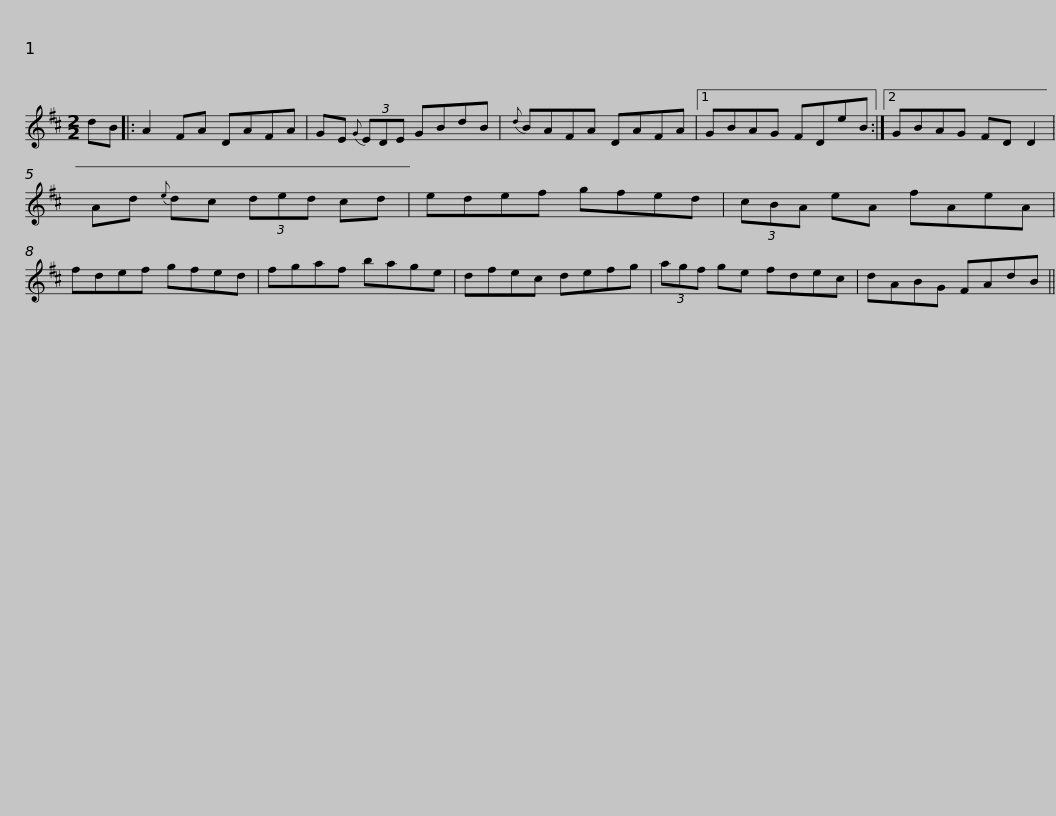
X:1
L:1/8
M:2/2
I:linebreak $
K:D
V:1 treble
V:1
 dB |: A2 FA DAFA | GE{G} (3EDE GBdB |{d} BAFA DAFA |1 GBAG FDeB :|2 %5
 GBAG FD D2 |$ Ad{e} dc (3ded cd | edef gfed | (3cBA eA fAeA | fdef gfed | %10
 fgaf bage |$ dfec defg | (3agf ge fdec | dABG FAdB || %14
